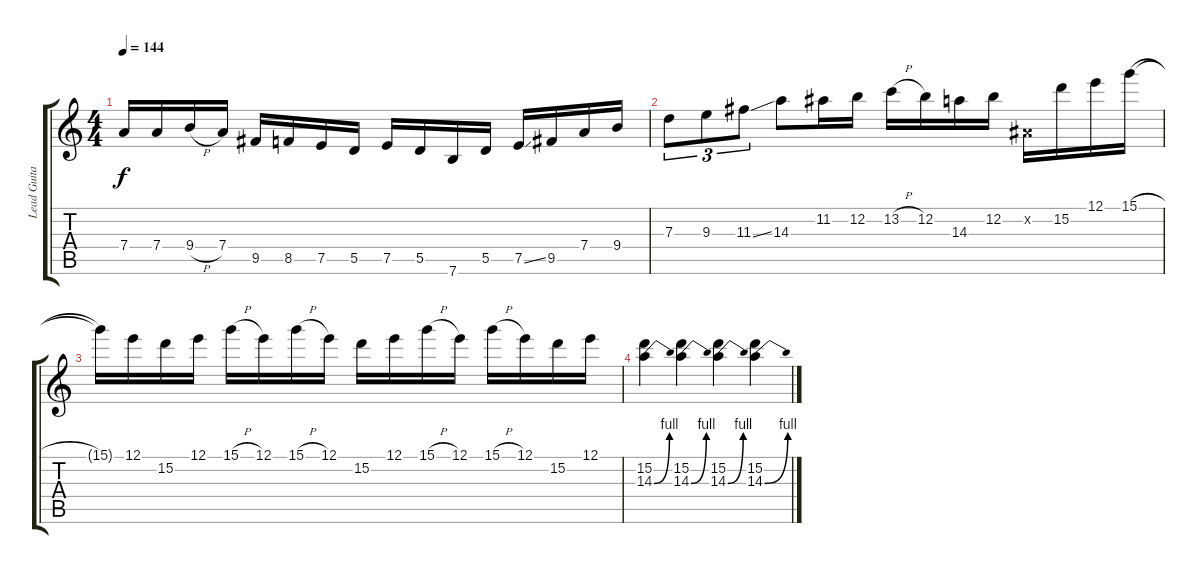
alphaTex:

\track ("Lead Guitar" "Lead Guita") {instrument overdrivenguitar}
\staff {score tabs}
\tuning (E4 B3 G3 D3 A2 E2) {hide}
\ts (4 4)
\tempo 144
\clef g2
\ks c
7.4.16{dy f} 7.4.16 9.4{h}.16 7.4.16 9.5.16 8.5.16 7.5.16 5.5.16 7.5.16 5.5.16 7.6.16 5.5.16 7.5{ss}.16 9.5.16 7.4.16 9.4.16 |
7.3.8{tu (3 2)} 9.3.8{tu (3 2)} 11.3{ss}.8{tu (3 2)} 14.3.8 11.2.16 12.2.16 13.2{h}.16 12.2.16 14.3.16 12.2.16 -1.2{x}.16 15.2.16 12.1.16 15.1{h}.16 |
15.1{t}.16 12.1.16 15.2.16 12.1.16 15.1{h}.16 12.1.16 15.1{h}.16 12.1.16 15.2.16 12.1.16 15.1{h}.16 12.1.16 15.1{h}.16 12.1.16 15.2.16 12.1.16 |
(15.2 14.3{be (bend 0 0 60 4)}).4 (15.2 14.3{be (bend 0 0 60 4)}).4 (15.2 14.3{be (bend 0 0 60 4)}).4 (15.2 14.3{be (bend 0 0 60 4)}).4
